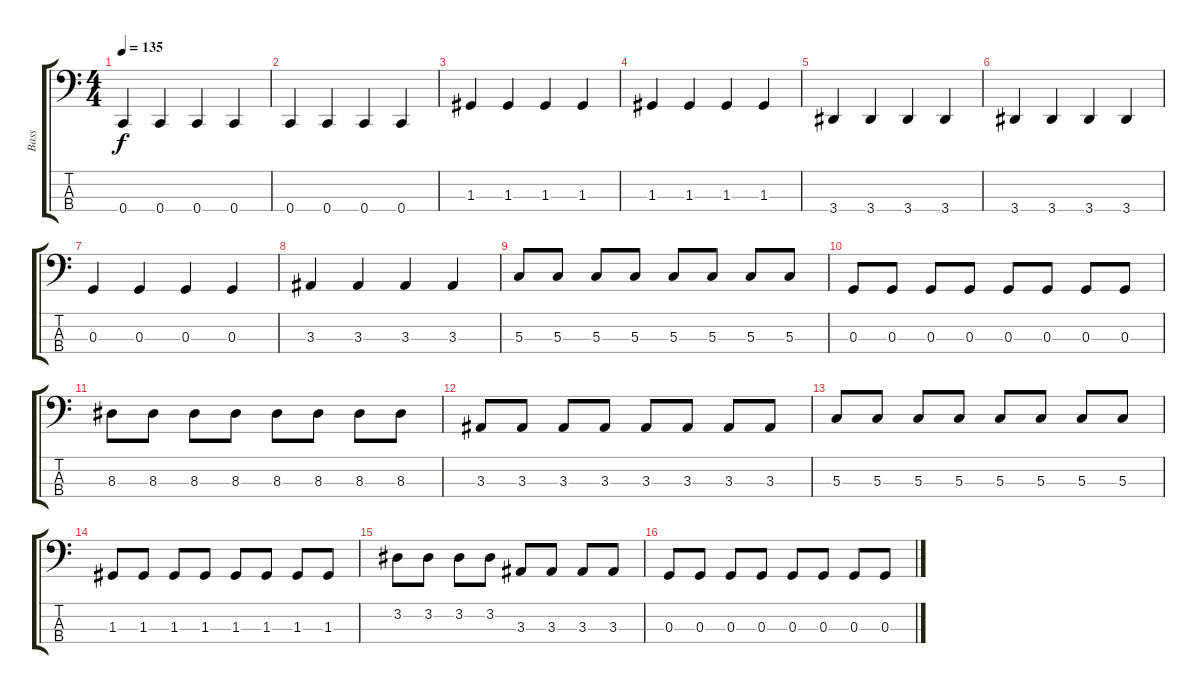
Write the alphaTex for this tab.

\track ("Bass" "Bass") {instrument electricbasspick}
\staff {score tabs}
\tuning (F2 C2 G1 C1) {hide}
\ts (4 4)
\tempo 135
\clef f4
\ks c
0.4.4{dy f} 0.4.4 0.4.4 0.4.4 |
0.4.4 0.4.4 0.4.4 0.4.4 |
1.3.4 1.3.4 1.3.4 1.3.4 |
1.3.4 1.3.4 1.3.4 1.3.4 |
3.4.4 3.4.4 3.4.4 3.4.4 |
3.4.4 3.4.4 3.4.4 3.4.4 |
0.3.4 0.3.4 0.3.4 0.3.4 |
3.3.4 3.3.4 3.3.4 3.3.4 |
5.3.8 5.3.8 5.3.8 5.3.8 5.3.8 5.3.8 5.3.8 5.3.8 |
0.3.8 0.3.8 0.3.8 0.3.8 0.3.8 0.3.8 0.3.8 0.3.8 |
8.3.8 8.3.8 8.3.8 8.3.8 8.3.8 8.3.8 8.3.8 8.3.8 |
3.3.8 3.3.8 3.3.8 3.3.8 3.3.8 3.3.8 3.3.8 3.3.8 |
5.3.8 5.3.8 5.3.8 5.3.8 5.3.8 5.3.8 5.3.8 5.3.8 |
1.3.8 1.3.8 1.3.8 1.3.8 1.3.8 1.3.8 1.3.8 1.3.8 |
3.2.8 3.2.8 3.2.8 3.2.8 3.3.8 3.3.8 3.3.8 3.3.8 |
0.3.8 0.3.8 0.3.8 0.3.8 0.3.8 0.3.8 0.3.8 0.3.8
